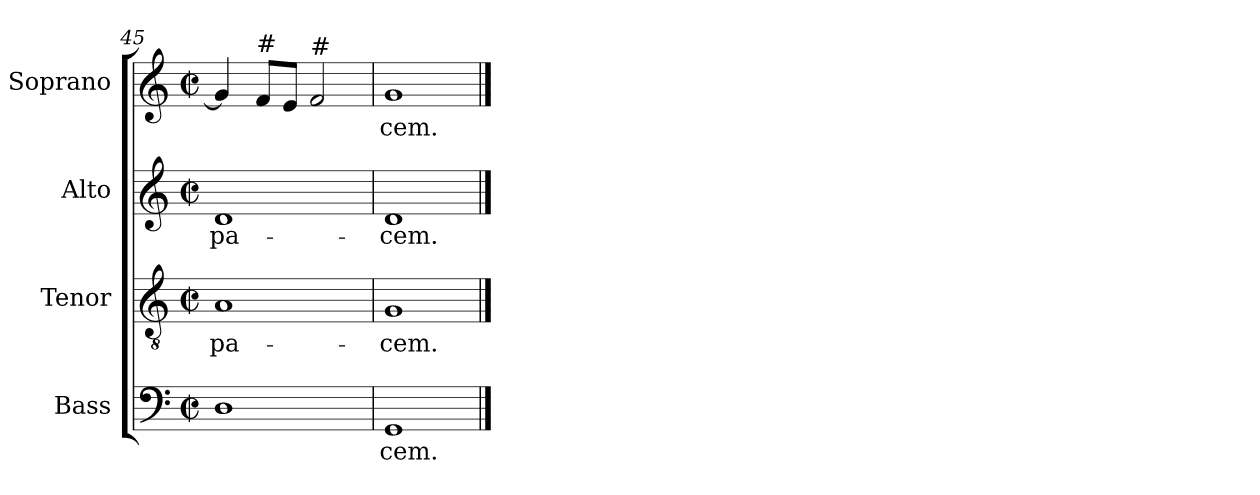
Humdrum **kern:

**kern	**text	**kern	**text	**kern	**text	**kern	**text
*part4	*part4	*part3	*part3	*part2	*part2	*part1	*part1
*staff4	*staff4	*staff3	*staff3	*staff2	*staff2	*staff1	*staff1
*I"Bass	*	*I"Tenor	*	*I"Alto	*	*I"Soprano	*
*clefF4	*	*clefGv2	*	*clefG2	*	*clefG2	*
*k[]	*	*k[]	*	*k[]	*	*k[]	*
*C:	*	*C:	*	*C:	*	*C:	*
*M2/2	*	*M2/2	*	*M2/2	*	*M2/2	*
*met(c|)	*	*met(c|)	*	*met(c|)	*	*met(c|)	*
=45	=45	=45	=45	=45	=45	=45	=45
1D	.	1A	pa-	1d	pa-	4g/]	.
!	!	!	!	!	!	!LO:TX:a:t=#	!
.	.	.	.	.	.	8f/L	.
.	.	.	.	.	.	8e/J	.
!	!	!	!	!	!	!LO:TX:a:t=#	!
.	.	.	.	.	.	2f/	.
=46	=46	=46	=46	=46	=46	=46	=46
1GG	-cem.	1G	-cem.	1d	-cem.	1g	-cem.
==	==	==	==	==	==	==	==
*-	*-	*-	*-	*-	*-	*-	*-
